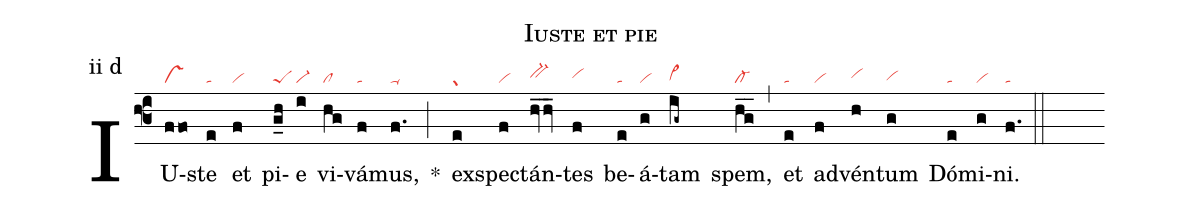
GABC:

name: Iuste et pie;
annotation: ii d;
mode: 2;
nabc-lines: 1;
%%
(f3)
IU(ffo|vs)ste(e|ta) et(f|vi) pi(g_h|peS)e(i|vi-) vi(hg|cl)vá(f|ta)mus,(f.|ta-) *(;)
ex(e|gr)spe(f|vi)ctán(hv_/hv_|bv-hh)tes(f|vihh) be(e|ta)á(g|vi)tam(ig~|vi>hg) spem,(h_g_|cl-) (,)
et(e|ta) ad(f|vi)vén(h|vihh)tum(g|vihg) Dó(e|ta)mi(g|vi)ni.(f.|ta) (::)
